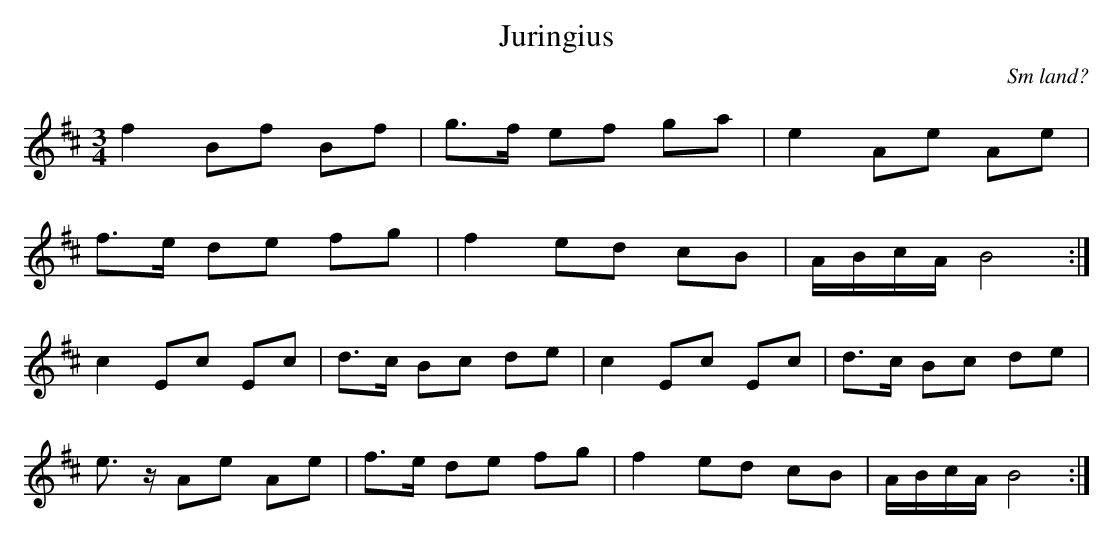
X:1
T:Juringius
O:Sm land?
M:3/4
L:1/8
K:Bm
f2 Bf Bf|g>f ef ga|e2 Ae Ae|
f>e de fg|f2 ed cB|A/B/c/A/ B4:|
c2 Ec Ec|d>c Bc de|c2 Ec Ec|d>c Bc de|
e3/2z/ Ae Ae|f>e de fg|f2 ed cB|A/B/c/A/ B4:|
